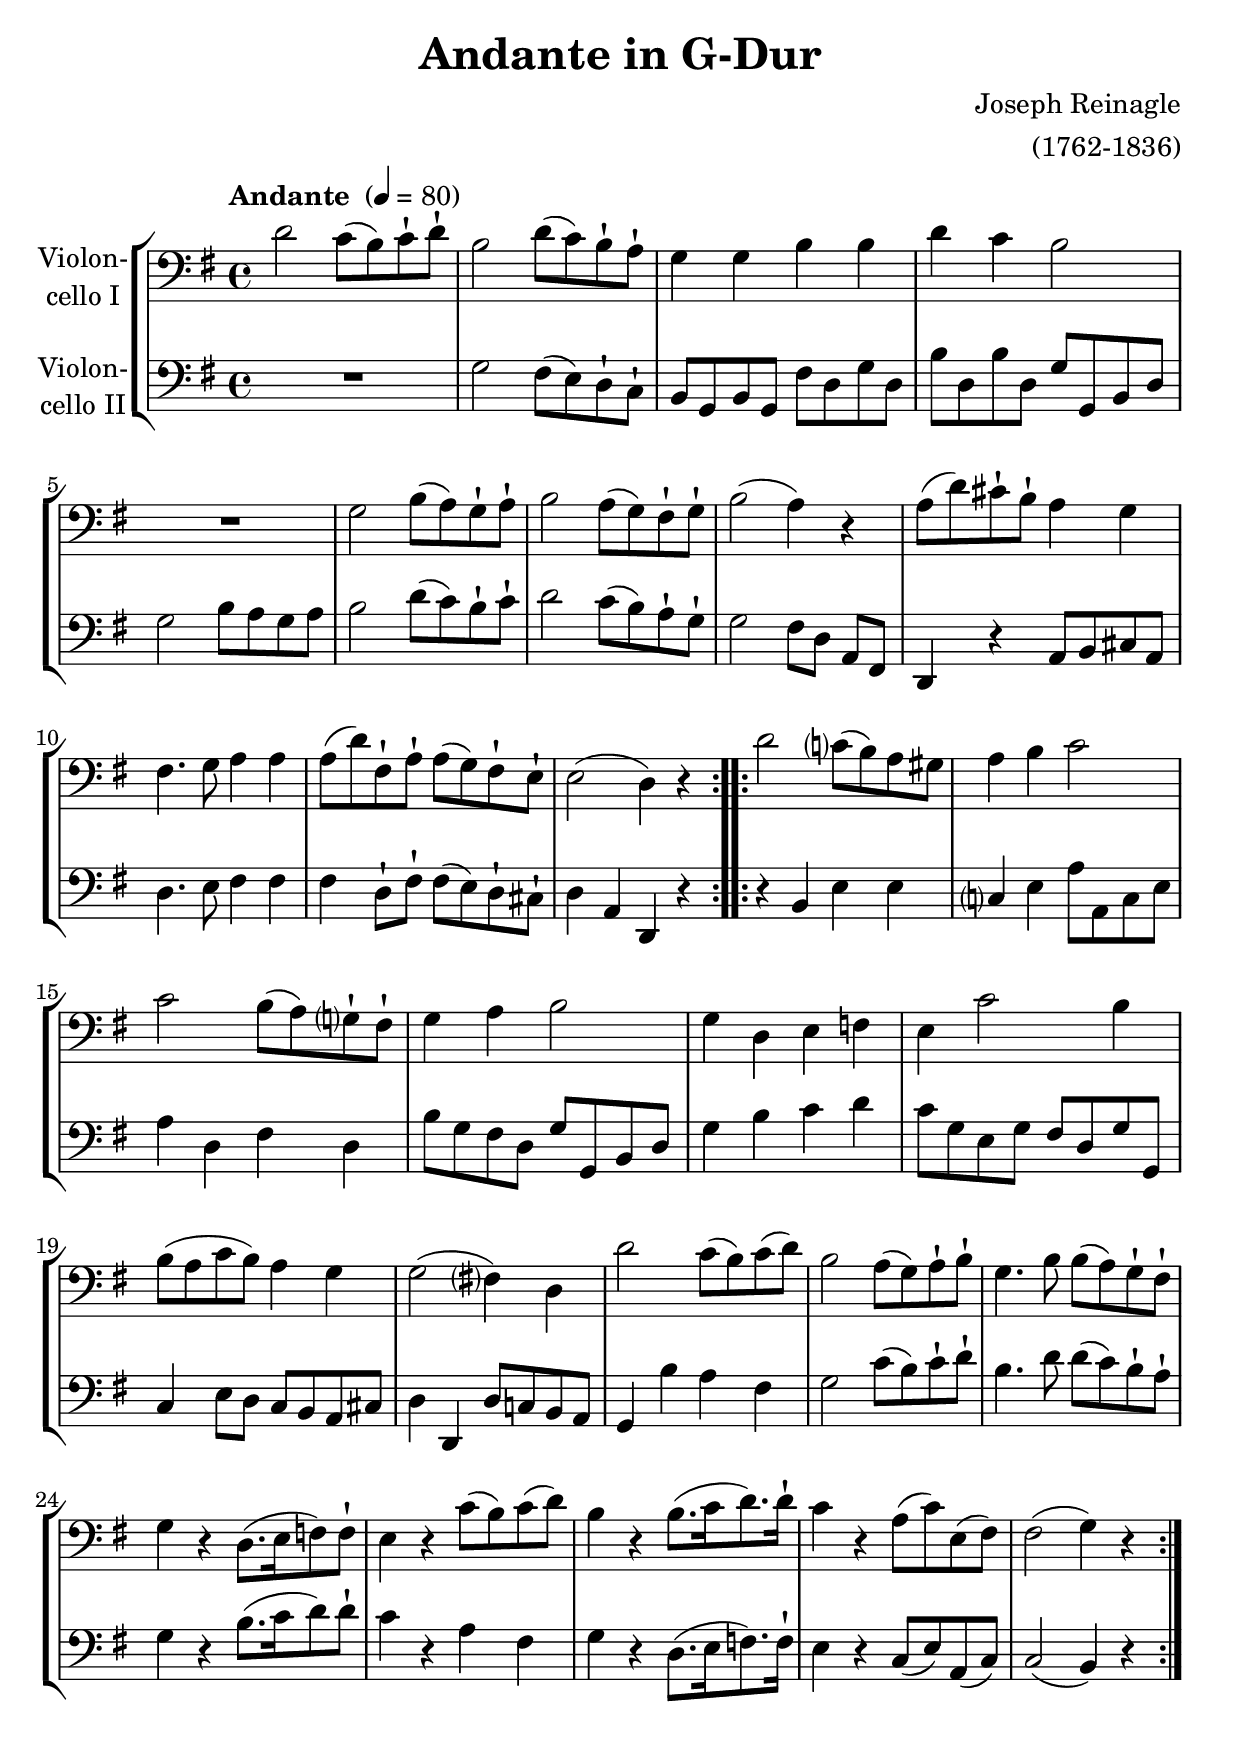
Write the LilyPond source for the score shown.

\version "2.18.2"
\include "deutsch.ly"

#(set-global-staff-size 24)

\header {
  title = "Andante in G-Dur"
  composer = "Joseph Reinagle"
  arranger = "(1762-1836)"
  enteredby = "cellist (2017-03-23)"
}

voiceconsts = {
 \key g \major
 \time 4/4
% \clef "treble"
 \clef "bass"
% \numericTimeSignature
 \compressFullBarRests
 \tempo "Andante " 4=80
}

mifl = "flute"
mist = "string ensemble 1"
%minstr = "accordion"
miba = "bassoon"
%miba = "electric bass (pick)"
%miba = "electric bass (finger)"
%milo = "drawbar organ"
milo = "harpsichord"

dolc = \markup \italic "dolce"

va = \relative c' {
   \voiceconsts

   \repeat volta 2 {
     d2 c8( h) c-! d-!
     h2 d8( c) h-! a-!
     g4 g h h
     d c h2

     R1
     g2 h8( a) g-! a-!
     h2 a8( g) fis-! g-!
     h2( a4) r
     a8( d) cis-! h-! a4 g

     fis4. g8 a4 a
     a8( d) fis,-! a-! a( g) fis-! e-!
     e2( d4) r
   }

   \repeat volta 2 {
     d'2 c?8( h) a gis
     a4 h c2

     c h8( a) g?-! fis-!
     g4 a h2
     g4 d e f
     e c'2 h4
     h8( a c h) a4 g

     g2( fis?4) d
     d'2 c8( h) c( d)
     h2 a8( g) a-! h-!
     g4. h8 h( a) g-! fis-!
     g4 r d8.[( e16 f8) f]-!

     e4 r c'8( h) c( d)
     h4 r h8.[( c16 d8.) d16]-!
     c4 r a8( c) e,( fis)
     fis2( g4) r
   }
}

vb = \relative c' {
   \voiceconsts

   \repeat volta 2 {
     R1
     g2 fis8( e) d-! c-!
     h g h g fis' d g d
     h' d, h' d, g g, h d

     g2 h8 a g a
     h2 d8( c) h-! c-!
     d2 c8( h) a-! g-!
     g2 fis8 d a[ fis]
     d4 r a'8 h cis a

     d4. e8 fis4 fis
     fis d8-! fis-! fis( e) d-! cis-!
     d4 a d, r
   }

   \repeat volta 2 {
     r h' e e
     c? e a8 a, c e

     a4 d, fis d
     h'8 g fis d g g, h d
     g4 h c d
     c8 g e g fis d g g,
     c4 e8 d c h a cis

     d4 d, d'8 c! h a
     g4 h' a fis
     g2 c8( h) c-! d-!
     h4. d8 d( c) h-! a-!
     g4 r h8.[( c16 d8) d]-!

     c4 r a fis
     g r d8.[( e16 f8.) f16]-!
     e4 r c8( e) a,( c)
     c2( h4) r
   }
}


music = \new StaffGroup <<
      \new Staff {
	\set Staff.midiInstrument = \miba
	\set Staff.instrumentName = \markup \center-column { "Violon-" "cello I" }
	\transpose g g { \va }
      }

      \new Staff {
	\set Staff.midiInstrument = \miba
	\set Staff.instrumentName = \markup \center-column { "Violon-" "cello II" }
	\transpose g g { \vb }
      }
>>

\book {
  \score {
    \music
    \layout {}
  }

  \score {
    \unfoldRepeats \music

    \midi {
      \context {
        \Score
      }
    }
  }
}
